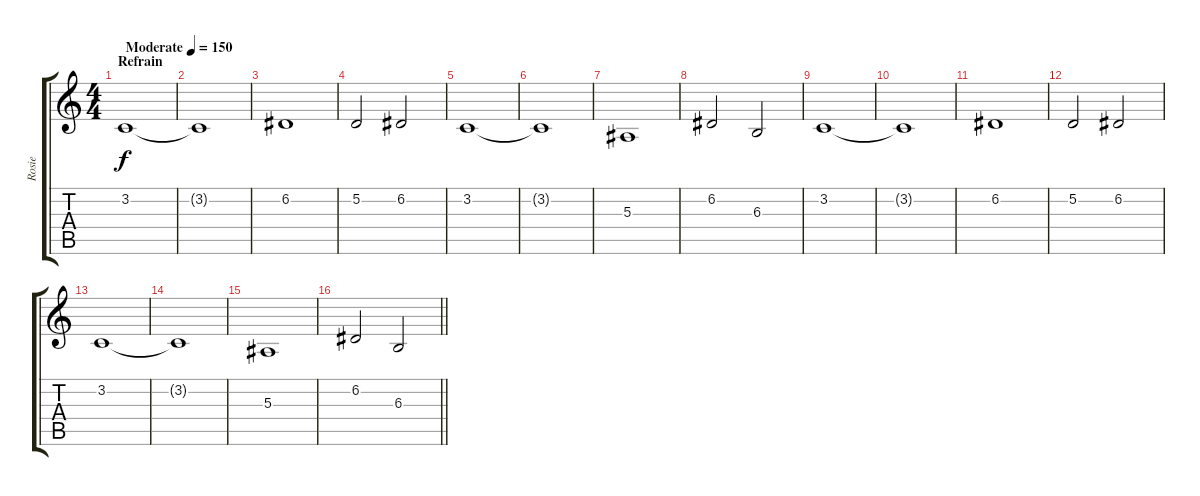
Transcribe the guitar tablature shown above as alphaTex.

\track ("Rosie" "Rosie") {instrument stringensemble1}
\staff {score tabs}
\tuning (D4 A3 F3 C3 G2 D2) {hide}
\ts (4 4)
\section ("" "Refrain")
\tempo (150 "Moderate")
\clef g2
\ks c
3.2.1{dy f instrument stringensemble1} |
3.2{t}.1 |
6.2.1 |
5.2.2 6.2.2 |
3.2.1 |
3.2{t}.1 |
5.3.1 |
6.2.2 6.3.2 |
3.2.1 |
3.2{t}.1 |
6.2.1 |
5.2.2 6.2.2 |
3.2.1 |
3.2{t}.1 |
5.3.1 |
\barLineRight lightlight
6.2.2 6.3.2
